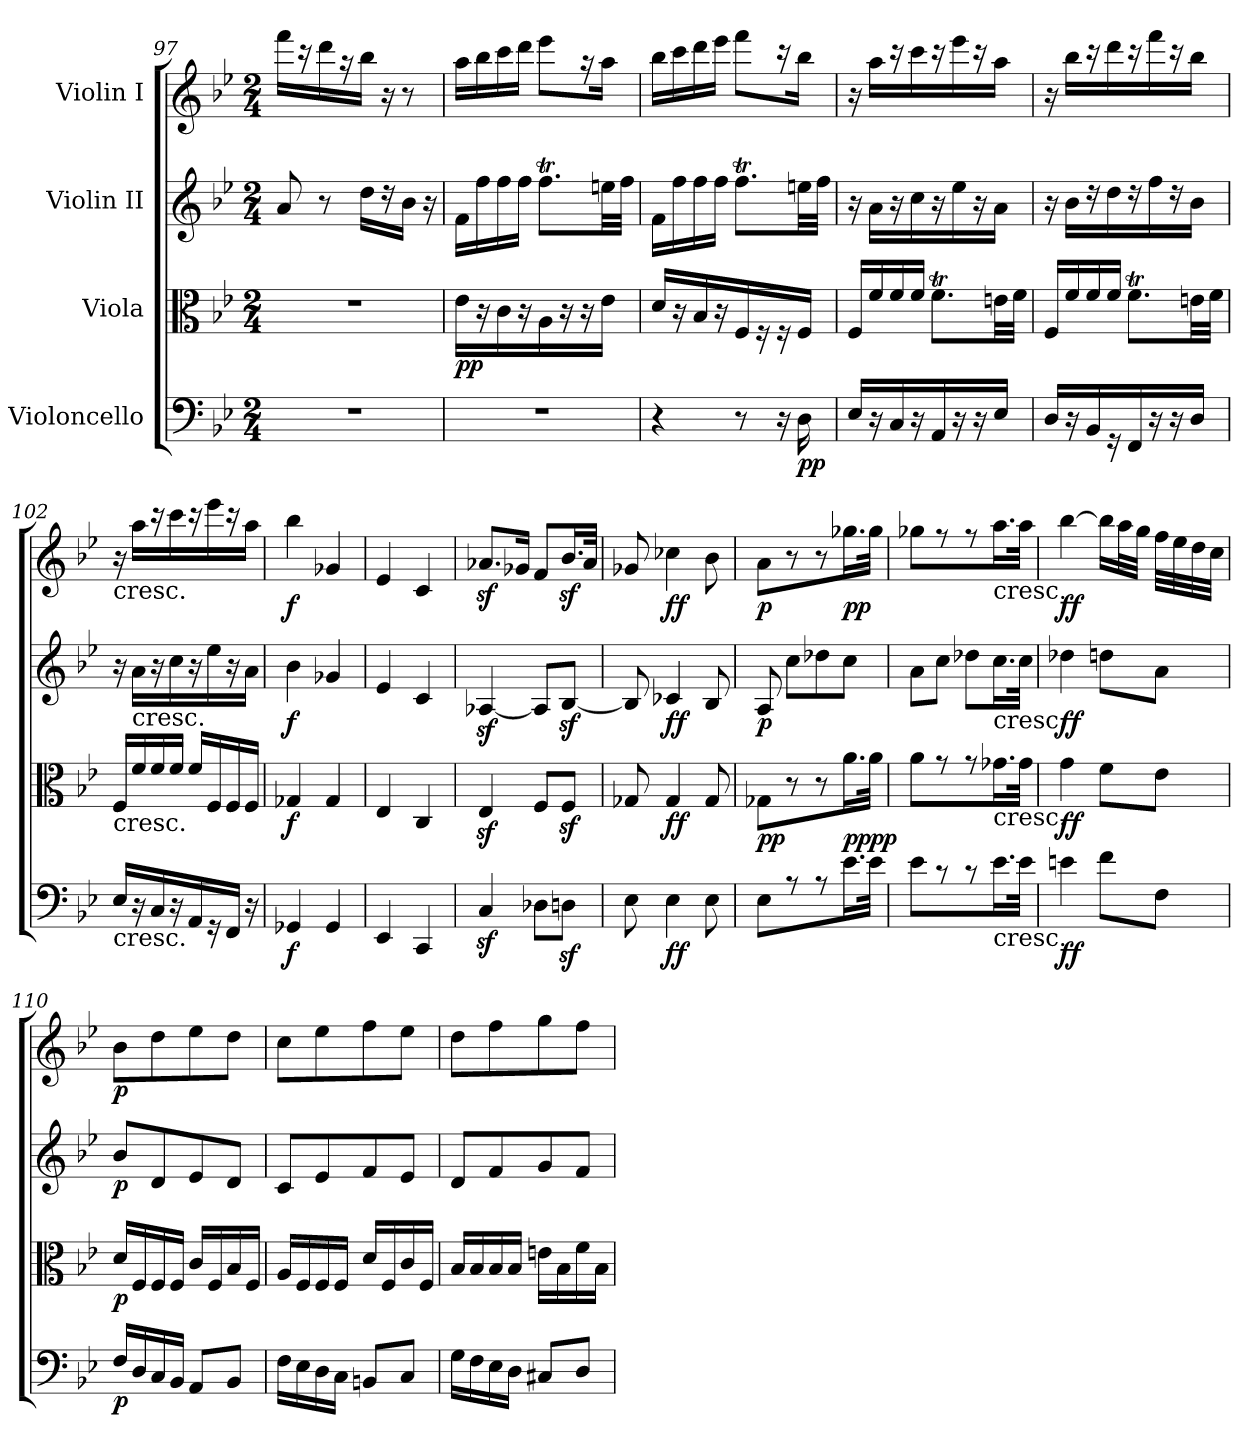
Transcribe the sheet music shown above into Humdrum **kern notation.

**kern	**dynam	**kern	**dynam	**kern	**dynam	**kern	**dynam
*part4	*part4	*part3	*part3	*part2	*part2	*part1	*part1
*staff4	*staff4	*staff3	*staff3	*staff2	*staff2	*staff1	*staff1
*I"Violoncello	*	*I"Viola	*	*I"Violin II	*	*I"Violin I	*
*clefF4	*	*clefC3	*	*clefG2	*	*clefG2	*
*k[b-e-]	*	*k[b-e-]	*	*k[b-e-]	*	*k[b-e-]	*
*M2/4	*	*M2/4	*	*M2/4	*	*M2/4	*
=97	=97	=97	=97	=97	=97	=97	=97
2r	.	2r	.	8a/	.	16fff\LL	.
.	.	.	.	.	.	16r	.
.	.	.	.	8r	.	16ddd\	.
.	.	.	.	.	.	16r	.
.	.	.	.	16dd\LL	.	16bb-\JJ	.
.	.	.	.	16r	.	16r	.
.	.	.	.	16b-\JJ	.	8r	.
.	.	.	.	16r	.	.	.
=98	=98	=98	=98	=98	=98	=98	=98
!	!	!	!LO:DY:b	!	!	!	!
2r	.	16e-\LL	pp	16f\LL	.	16aa\LL	.
.	.	16r	.	16ff\	.	16bb-\	.
.	.	16c\	.	16ff\	.	16ccc\	.
.	.	16r	.	16ff\JJ	.	16ddd\JJ	.
.	.	16A\	.	8.ffT\L	.	8eee-\L	.
.	.	16r	.	.	.	.	.
.	.	16r	.	.	.	16r	.
.	.	16e-\JJ	.	32een\LL	.	16aa\Jk	.
.	.	.	.	32ffTTT\JJJ	.	.	.
=99	=99	=99	=99	=99	=99	=99	=99
4r	.	16d/LL	.	16f\LL	.	16bb-\LL	.
.	.	16r	.	16ff\	.	16ccc\	.
.	.	16B-/	.	16ff\	.	16ddd\	.
.	.	16r	.	16ff\JJ	.	16eee-\JJ	.
8r	.	16F/	.	8.ffT\L	.	8fff\L	.
.	.	16r	.	.	.	.	.
16r	.	16r	.	.	.	16r	.
!	!LO:DY:b	!	!	!	!	!	!
16D\	pp	16F/JJ	.	32een\LL	.	16bb-\Jk	.
.	.	.	.	32ffTTT\JJJ	.	.	.
=100	=100	=100	=100	=100	=100	=100	=100
16E-/LL	.	16F/LL	.	16r	.	16r	.
16r	.	16f/	.	16a\LL	.	16aa\LL	.
16C/	.	16f/	.	16r	.	16r	.
16r	.	16f/JJ	.	16cc\	.	16ccc\	.
16AA/	.	8.fT\L	.	16r	.	16r	.
16r	.	.	.	16ee-\	.	16eee-\	.
16r	.	.	.	16r	.	16r	.
16E-/JJ	.	32en\LL	.	16a\JJ	.	16aa\JJ	.
.	.	32fTTT\JJJ	.	.	.	.	.
=101	=101	=101	=101	=101	=101	=101	=101
16D/LL	.	16F/LL	.	16r	.	16r	.
16r	.	16f/	.	16b-\LL	.	16bb-\LL	.
16BB-/	.	16f/	.	16r	.	16r	.
16r	.	16f/JJ	.	16dd\	.	16ddd\	.
16FF/	.	8.fT\L	.	16r	.	16r	.
16r	.	.	.	16ff\	.	16fff\	.
16r	.	.	.	16r	.	16r	.
16D/JJ	.	32en\LL	.	16b-\JJ	.	16bb-\JJ	.
.	.	32fTTT\JJJ	.	.	.	.	.
=102	=102	=102	=102	=102	=102	=102	=102
!	!	!	!	!	!	!LO:TX:b:t=cresc.	!
!	!	!LO:TX:b:t=cresc.	!	!	!	!	!
!LO:TX:b:t=cresc.	!	!	!	!	!	!	!
16E-/LL	.	16F/LL	.	16r	.	16r	.
!	!	!	!	!LO:TX:b:t=cresc.	!	!	!
16r	.	16f/	.	16a\LL	.	16aa\LL	.
16C/	.	16f/	.	16r	.	16r	.
16r	.	16f/JJ	.	16cc\	.	16ccc\	.
16AA/	.	16f/LL	.	16r	.	16r	.
16r	.	16F/	.	16ee-\	.	16eee-\	.
16FF/JJ	.	16F/	.	16r	.	16r	.
16r	.	16F/JJ	.	16a\JJ	.	16aa\JJ	.
=103	=103	=103	=103	=103	=103	=103	=103
!	!LO:DY:b	!	!LO:DY:b	!	!LO:DY:b	!	!LO:DY:b
4GG-X/	f	4G-X/	f	4b-\	f	4bb-\	f
4GG-/	.	4G-/	.	4g-X/	.	4g-X/	.
=104	=104	=104	=104	=104	=104	=104	=104
4EE-/	.	4E-/	.	4e-/	.	4e-/	.
4CC/	.	4C/	.	4c/	.	4c/	.
=105	=105	=105	=105	=105	=105	=105	=105
4Cz</	.	4E-z</	.	[4A-Xz</	.	8.a-Xz</L	.
.	.	.	.	.	.	16g-X/Jk	.
8D-X\L	.	8F/L	.	8A-/L]	.	8f/L	.
8Dnz<\J	.	8Fz</J	.	[8B-z</J	.	16.b-z</L	.
.	.	.	.	.	.	32a-/JJk	.
=106	=106	=106	=106	=106	=106	=106	=106
8E-\	.	8G-X/	.	8B-/]	.	8g-X/	.
!	!LO:DY:b	!	!LO:DY:b	!	!LO:DY:b	!	!LO:DY:b
4E-\	ff	4G-/	ff	4c-X/	ff	4cc-X\	ff
8E-\	.	8G-/	.	8B-/	.	8b-\	.
=107	=107	=107	=107	=107	=107	=107	=107
!	!LO:DY:b	!	!	!	!	!	!
!	!LO:DY:n=1:a	!	!	!	!LO:DY:b	!	!LO:DY:b
8E-\L	p p	8G-X\L	.	8A/	p	8a\L	p
8r	.	8r	.	8cc\L	.	8r	.
8r	.	8r	.	8dd-X\	.	8r	.
!	!LO:DY:n=2:b	!	!	!	!	!	!
!	!LO:DY:n=3:a	!	!	!	!	!	!LO:DY:b
16.e-\L	pp pp	16.a\L	.	8cc\J	.	16.gg-X\L	pp
32e-\JJk	.	32a\JJk	.	.	.	32gg-\JJk	.
=108	=108	=108	=108	=108	=108	=108	=108
8e-\L	.	8a\L	.	8a\L	.	8gg-X\L	.
8r	.	8r	.	8cc\J	.	8r	.
8r	.	8r	.	8dd-X\L	.	8r	.
!	!	!	!	!	!	!LO:TX:b:t=cresc.	!
!	!	!	!	!LO:TX:b:t=cresc.	!	!	!
!	!	!LO:TX:b:t=cresc.	!	!	!	!	!
!LO:TX:b:t=cresc.	!	!	!	!	!	!	!
16.e-\L	.	16.g-X\L	.	16.cc\L	.	16.aa\L	.
32e-\JJk	.	32g-\JJk	.	32cc\JJk	.	32aa\JJk	.
=109	=109	=109	=109	=109	=109	=109	=109
!	!LO:DY:b	!	!LO:DY:b	!	!LO:DY:b	!	!LO:DY:b
4en\	ff	4g\	ff	4dd-X\	ff	[4bb-\	ff
8f\L	.	8f\L	.	8ddn\L	.	16bb-\LL]	.
.	.	.	.	.	.	32aa\L	.
.	.	.	.	.	.	32gg\JJJ	.
8F\J	.	8e-\J	.	8a\J	.	32ff\LLL	.
.	.	.	.	.	.	32ee-\	.
.	.	.	.	.	.	32dd\	.
.	.	.	.	.	.	32cc\JJJ	.
=110	=110	=110	=110	=110	=110	=110	=110
!	!LO:DY:b	!	!LO:DY:b	!	!LO:DY:b	!	!LO:DY:b
16F/LL	p	16d/LL	p	8b-/L	p	8b-\L	p
16D/	.	16F/	.	.	.	.	.
16C/	.	16F/	.	8d/	.	8dd\	.
16BB-/JJ	.	16F/JJ	.	.	.	.	.
8AA/L	.	16c/LL	.	8e-/	.	8ee-\	.
.	.	16F/	.	.	.	.	.
8BB-/J	.	16B-/	.	8d/J	.	8dd\J	.
.	.	16F/JJ	.	.	.	.	.
=111	=111	=111	=111	=111	=111	=111	=111
16F\LL	.	16A/LL	.	8c/L	.	8cc\L	.
16E-\	.	16F/	.	.	.	.	.
16D\	.	16F/	.	8e-/	.	8ee-\	.
16C\JJ	.	16F/JJ	.	.	.	.	.
8BBn/L	.	16d/LL	.	8f/	.	8ff\	.
.	.	16F/	.	.	.	.	.
8C/J	.	16c/	.	8e-/J	.	8ee-\J	.
.	.	16F/JJ	.	.	.	.	.
=112	=112	=112	=112	=112	=112	=112	=112
16G\LL	.	16B-/LL	.	8d/L	.	8dd\L	.
16F\	.	16B-/	.	.	.	.	.
16E-\	.	16B-/	.	8f/	.	8ff\	.
16D\JJ	.	16B-/JJ	.	.	.	.	.
8C#X/L	.	16en\LL	.	8g/	.	8gg\	.
.	.	16B-\	.	.	.	.	.
8D/J	.	16f\	.	8f/J	.	8ff\J	.
.	.	16B-\JJ	.	.	.	.	.
=	=	=	=	=	=	=	=
*-	*-	*-	*-	*-	*-	*-	*-
